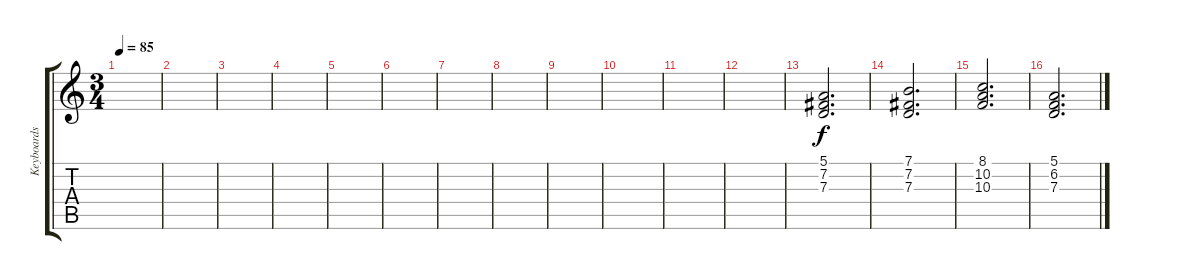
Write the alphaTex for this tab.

\track ("Keyboards" "Keyboards") {instrument drawbarorgan}
\staff {score tabs}
\tuning (E4 B3 G3 D3 A2 E2) {hide}
\ts (3 4)
\tempo 85
\clef g2
\ks c
|
|
|
|
|
|
|
|
|
|
|
|
(5.1 7.2 7.3).2{d} |
(7.1 7.2 7.3).2{d} |
(8.1 10.2 10.3).2{d} |
(5.1 6.2 7.3).2{d}
